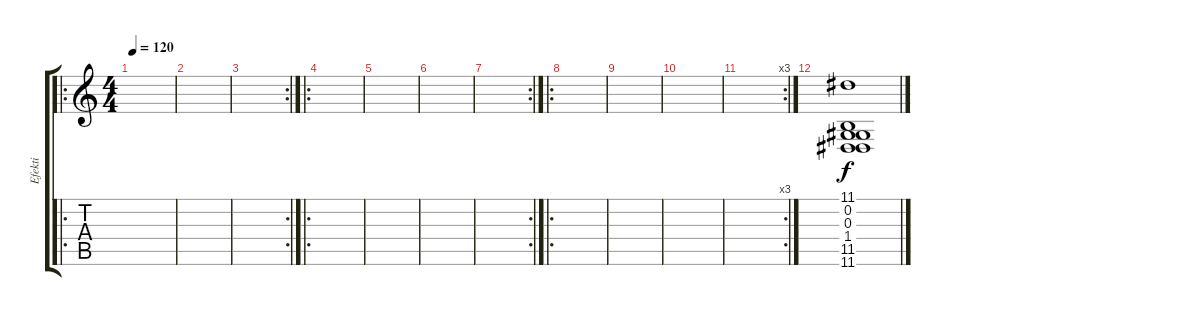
\track ("Efekti" "Efekti") {instrument seashore}
\staff {score tabs}
\tuning (E4 B3 G3 D3 A2 E2) {hide}
\ro
\ts (4 4)
\tempo 120
\clef g2
\ks c
|
|
\rc 2
|
\ro
|
|
|
\rc 2
|
\ro
|
|
|
\rc 3
|
(11.1 0.2 0.3 1.4 11.5 11.6).1
